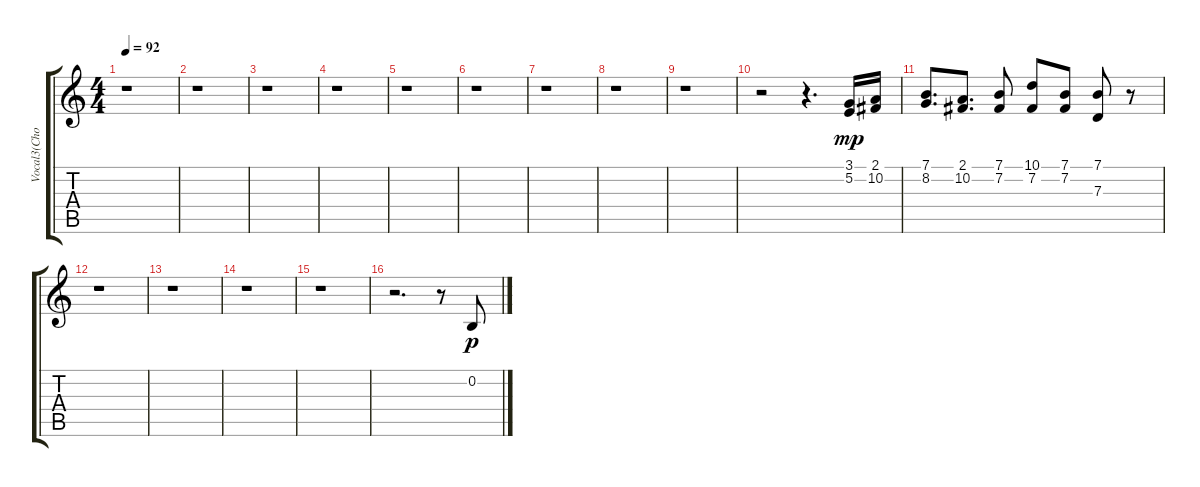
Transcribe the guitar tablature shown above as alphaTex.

\track ("Vocal3(Chorus)" "Vocal3(Cho") {instrument choiraahs}
\staff {score tabs}
\tuning (E4 B3 G3 D3 A2 E2) {hide}
\ts (4 4)
\tempo 92
\clef g2
\ks c
r.1{dy mp} |
r.1 |
r.1 |
r.1 |
r.1 |
r.1 |
r.1 |
r.1 |
r.1 |
r.2 r.4{d} (3.1 5.2).16 (2.1 10.2).16 |
(7.1 8.2).8{d} (2.1 10.2).8{d} (7.1 7.2).8 (10.1 7.2).8 (7.1 7.2).8 (7.1 7.3).8 r.8 |
r.1 |
r.1 |
r.1 |
r.1 |
r.2{d} r.8 0.2.8{dy p}
